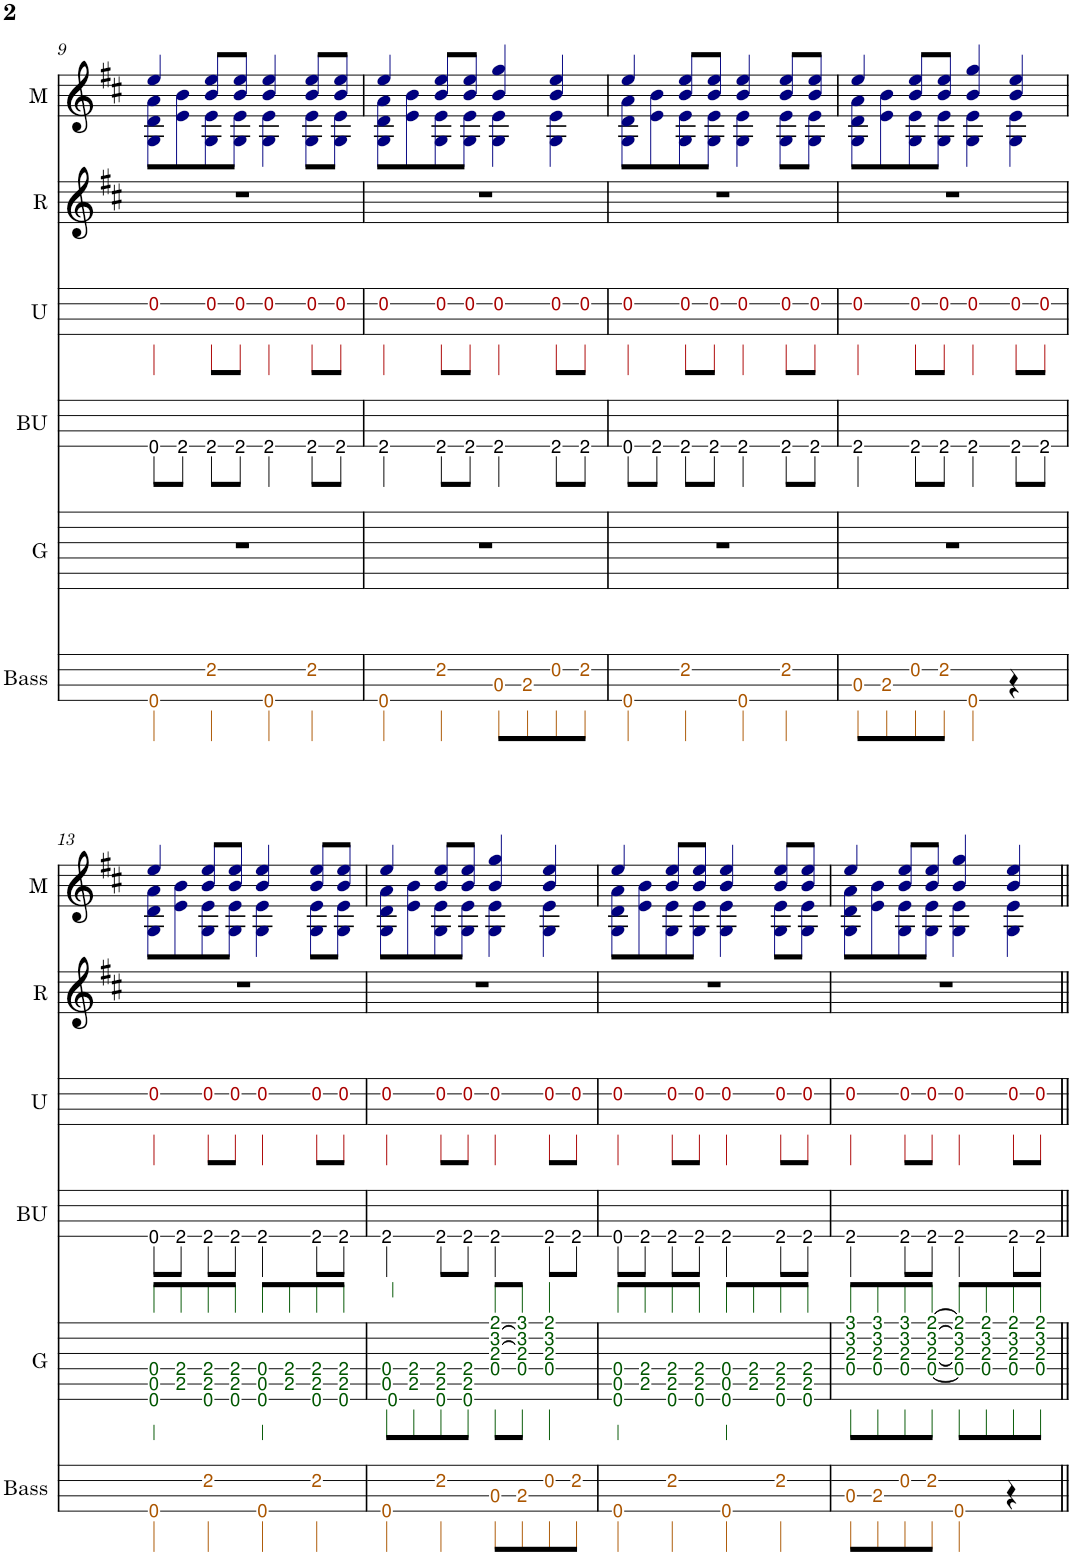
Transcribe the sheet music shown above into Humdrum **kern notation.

**kern	**kern	**kern	**kern	**kern	**kern
*part6	*part5	*part4	*part3	*part2	*part1
*staff6	*staff5	*staff4	*staff3	*staff2	*staff1
*I"Bass Guitar	*I"Guitar	*I"Baritone Ukulele	*I"Ukulele	*I"Tenor Recorder	*I"Mandolin
*I'Bass	*I'G	*I'BU	*I'U	*I'R	*I'M
!!LO:PB:g=z
*	*	*	*	*clefG2	*clefG2
*k[f#c#]	*k[f#c#]	*k[f#c#]	*k[f#c#]	*k[f#c#]	*k[f#c#]
*D:	*D:	*D:	*D:	*D:	*D:
*M4/4	*M4/4	*M4/4	*M4/4	*M4/4	*M4/4
=9	=9	=9	=9	=9	=9
*	*	*	*	*	*^
4EEEi\	1r	8D\L	4ej\	1r	4eeZ/	8GZ\ 8dZ\ 8aZ\L
.	.	8E\J	.	.	.	8eZ\ 8bZ\
4EEi\	.	8E\L	8ej\L	.	8bZ/ 8eeZ/L	8GZ\ 8eZ\
.	.	8E\J	8ej\J	.	8bZ/ 8eeZ/J	8GZ\ 8eZ\J
4EEEi\	.	4E\	4ej\	.	4bZ/ 4eeZ/	4GZ\ 4eZ\
4EEi\	.	8E\L	8ej\L	.	8bZ/ 8eeZ/L	8GZ\ 8eZ\L
.	.	8E\J	8ej\J	.	8bZ/ 8eeZ/J	8GZ\ 8eZ\J
=10	=10	=10	=10	=10	=10	=10
4EEEi\	1r	4E\	4ej\	1r	4eeZ/	8GZ\ 8dZ\ 8aZ\L
.	.	.	.	.	.	8eZ\ 8bZ\
4EEi\	.	8E\L	8ej\L	.	8bZ/ 8eeZ/L	8GZ\ 8eZ\
.	.	8E\J	8ej\J	.	8bZ/ 8eeZ/J	8GZ\ 8eZ\J
8AAAi\L	.	4E\	4ej\	.	4bZ/ 4ggZ/	4GZ\ 4eZ\
8BBBi\	.	.	.	.	.	.
8DDi\	.	8E\L	8ej\L	.	4bZ/ 4eeZ/	4GZ\ 4eZ\
8EEi\J	.	8E\J	8ej\J	.	.	.
=11	=11	=11	=11	=11	=11	=11
4EEEi\	1r	8D\L	4ej\	1r	4eeZ/	8GZ\ 8dZ\ 8aZ\L
.	.	8E\J	.	.	.	8eZ\ 8bZ\
4EEi\	.	8E\L	8ej\L	.	8bZ/ 8eeZ/L	8GZ\ 8eZ\
.	.	8E\J	8ej\J	.	8bZ/ 8eeZ/J	8GZ\ 8eZ\J
4EEEi\	.	4E\	4ej\	.	4bZ/ 4eeZ/	4GZ\ 4eZ\
4EEi\	.	8E\L	8ej\L	.	8bZ/ 8eeZ/L	8GZ\ 8eZ\L
.	.	8E\J	8ej\J	.	8bZ/ 8eeZ/J	8GZ\ 8eZ\J
=12	=12	=12	=12	=12	=12	=12
8AAAi\L	1r	4E\	4ej\	1r	4eeZ/	8GZ\ 8dZ\ 8aZ\L
8BBBi\	.	.	.	.	.	8eZ\ 8bZ\
8DDi\	.	8E\L	8ej\L	.	8bZ/ 8eeZ/L	8GZ\ 8eZ\
8EEi\J	.	8E\J	8ej\J	.	8bZ/ 8eeZ/J	8GZ\ 8eZ\J
4EEEi\	.	4E\	4ej\	.	4bZ/ 4ggZ/	4GZ\ 4eZ\
4r	.	8E\L	8ej\L	.	4bZ/ 4eeZ/	4GZ\ 4eZ\
.	.	8E\J	8ej\J	.	.	.
!!LO:LB:g=z	!!
=13	=13	=13	=13	=13	=13	=13
*	*^	*	*	*	*	*
4EEEi\	8AAV/ 8DV/L	2EEV\	8D\L	4ej\	1r	4eeZ/	8GZ\ 8dZ\ 8aZ\L
.	8BBV/ 8EV/	.	8E\J	.	.	.	8eZ\ 8bZ\
4EEi\	8EEV/ 8BBV/ 8EV/	.	8E\L	8ej\L	.	8bZ/ 8eeZ/L	8GZ\ 8eZ\
.	8EEV/ 8BBV/ 8EV/J	.	8E\J	8ej\J	.	8bZ/ 8eeZ/J	8GZ\ 8eZ\J
4EEEi\	8AAV/ 8DV/L	2EEV\	4E\	4ej\	.	4bZ/ 4eeZ/	4GZ\ 4eZ\
.	8BBV/ 8EV/	.	.	.	.	.	.
4EEi\	8EEV/ 8BBV/ 8EV/	.	8E\L	8ej\L	.	8bZ/ 8eeZ/L	8GZ\ 8eZ\L
.	8EEV/ 8BBV/ 8EV/J	.	8E\J	8ej\J	.	8bZ/ 8eeZ/J	8GZ\ 8eZ\J
=14	=14	=14	=14	=14	=14	=14	=14
4EEEi\	2EEV/	8AAV\ 8DV\L	4E\	4ej\	1r	4eeZ/	8GZ\ 8dZ\ 8aZ\L
.	.	8BBV\ 8EV\	.	.	.	.	8eZ\ 8bZ\
4EEi\	.	8EEV\ 8BBV\ 8EV\	8E\L	8ej\L	.	8bZ/ 8eeZ/L	8GZ\ 8eZ\
.	.	8EEV\ 8BBV\ 8EV\J	8E\J	8ej\J	.	8bZ/ 8eeZ/J	8GZ\ 8eZ\J
8AAAi\L	[8AV/ [8dV/ 8f#V/L	8DV\L	4E\	4ej\	.	4bZ/ 4ggZ/	4GZ\ 4eZ\
8BBBi\	8AV/] 8dV/] 8gV/J	8DV\J	.	.	.	.	.
8DDi\	4AV/ 4dV/ 4f#V/	4DV\	8E\L	8ej\L	.	4bZ/ 4eeZ/	4GZ\ 4eZ\
8EEi\J	.	.	8E\J	8ej\J	.	.	.
=15	=15	=15	=15	=15	=15	=15	=15
4EEEi\	8AAV/ 8DV/L	2EEV\	8D\L	4ej\	1r	4eeZ/	8GZ\ 8dZ\ 8aZ\L
.	8BBV/ 8EV/	.	8E\J	.	.	.	8eZ\ 8bZ\
4EEi\	8EEV/ 8BBV/ 8EV/	.	8E\L	8ej\L	.	8bZ/ 8eeZ/L	8GZ\ 8eZ\
.	8EEV/ 8BBV/ 8EV/J	.	8E\J	8ej\J	.	8bZ/ 8eeZ/J	8GZ\ 8eZ\J
4EEEi\	8AAV/ 8DV/L	2EEV\	4E\	4ej\	.	4bZ/ 4eeZ/	4GZ\ 4eZ\
.	8BBV/ 8EV/	.	.	.	.	.	.
4EEi\	8EEV/ 8BBV/ 8EV/	.	8E\L	8ej\L	.	8bZ/ 8eeZ/L	8GZ\ 8eZ\L
.	8EEV/ 8BBV/ 8EV/J	.	8E\J	8ej\J	.	8bZ/ 8eeZ/J	8GZ\ 8eZ\J
=16	=16	=16	=16	=16	=16	=16	=16
8AAAi\L	8dV/ 8gV/L	8DV\ 8AV\L	4E\	4ej\	1r	4eeZ/	8GZ\ 8dZ\ 8aZ\L
8BBBi\	8dV/ 8gV/	8DV\ 8AV\	.	.	.	.	8eZ\ 8bZ\
8DDi\	8dV/ 8gV/	8DV\ 8AV\	8E\L	8ej\L	.	8bZ/ 8eeZ/L	8GZ\ 8eZ\
8EEi\J	[8dV/ [8f#V/J	[8DV\ [8AV\J	8E\J	8ej\J	.	8bZ/ 8eeZ/J	8GZ\ 8eZ\J
4EEEi\	8dV/] 8f#V/]L	8DV\] 8AV\]L	4E\	4ej\	.	4bZ/ 4ggZ/	4GZ\ 4eZ\
.	8dV/ 8f#V/	8DV\ 8AV\	.	.	.	.	.
4r	8dV/ 8f#V/	8DV\ 8AV\	8E\L	8ej\L	.	4bZ/ 4eeZ/	4GZ\ 4eZ\
.	8dV/ 8f#V/J	8DV\ 8AV\J	8E\J	8ej\J	.	.	.
*	*v	*v	*	*	*	*v	*v
=||	=||	=||	=||	=||	=||
*-	*-	*-	*-	*-	*-
